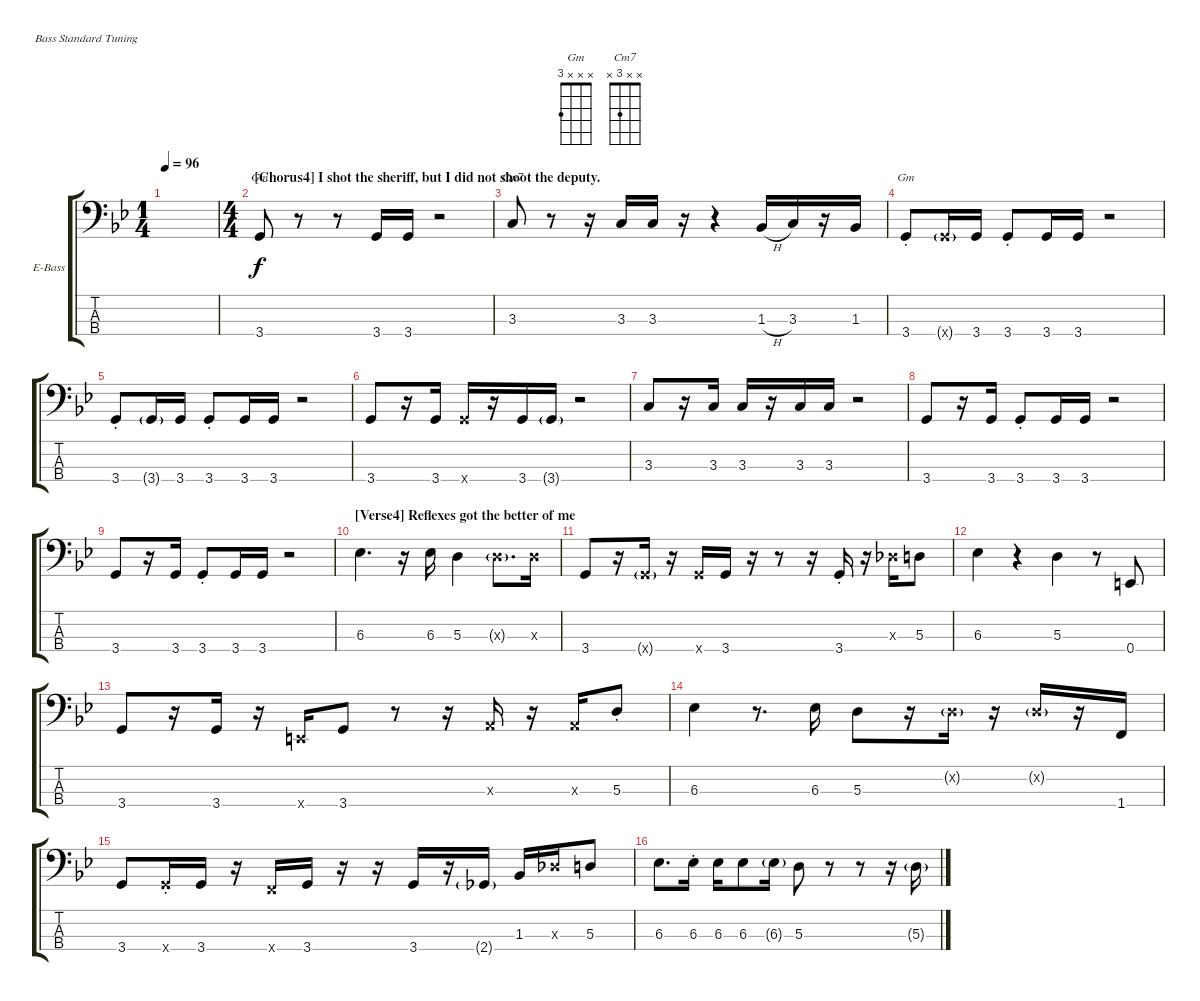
\bracketExtendMode groupsimilarinstruments
\firstSystemTrackNameOrientation horizontal
\otherSystemsTrackNameOrientation horizontal
\track ("Bass" "E-Bass") {instrument electricbassfinger}
\staff {score tabs}
\tuning (G2 D2 A1 E1)
\chord ("Gm" x x x 3)
\chord ("Cm7" x x 3 x)
\ts (1 4)
\tempo 96
\clef f4
\ks gminor
|
\ts (4 4)
\section ("" "[Chorus4] I shot the sheriff, but I did not shoot the deputy.")
3.4.8{ch "Gm"} r.8 r.8 3.4.16 3.4.16 r.2 |
3.3.8{ch "Cm7"} r.8 r.16 3.3.16 3.3.16 r.16 r.4 1.3{h}.16 3.3.16 r.16 1.3.16 |
3.4{st}.8{ch "Gm"} 3.4{g x}.16 3.4.16 3.4{st}.8 3.4.16 3.4.16 r.2 |
3.4{st}.8 3.4{g}.16 3.4.16 3.4{st}.8 3.4.16 3.4.16 r.2 |
3.4.8 r.16 3.4.16 3.4{x}.16 r.16 3.4.16 3.4{g}.16 r.2 |
3.3.8 r.16 3.3.16 3.3.16 r.16 3.3.16 3.3.16 r.2 |
3.4.8 r.16 3.4.16 3.4{st}.8 3.4.16 3.4.16 r.2 |
3.4.8 r.16 3.4.16 3.4{st}.8 3.4.16 3.4.16 r.2 |
\section ("" "[Verse4] Reflexes got the better of me")
6.3.4{d} r.16 6.3.16 5.3.4 5.3{g x}.8{d} 5.3{x}.16 |
3.4.8 r.16 3.4{g x}.16 r.16 3.4{x}.16 3.4.16 r.16 r.8 r.16 3.4{st}.16 r.16 4.3{x}.16 5.3.8 |
6.3.4 r.4 5.3.4 r.8 0.4.8 |
3.4.8 r.16 3.4.16 r.16 0.4{x}.16 3.4.8 r.8 r.16 0.3{x}.16 r.16 0.3{x}.16 5.3{st}.8 |
6.3.4 r.8{d} 6.3.16 5.3.8 r.16 0.2{g x}.16 r.16 0.2{g x}.16 r.16 1.4.16 |
3.4.8 3.4{st x}.16 3.4.16 r.16 1.4{x}.16 3.4.16 r.16 r.16 3.4.16 r.16 2.4{g}.16 1.3.16 4.3{x}.16 5.3.8 |
6.3.8{d} 6.3{st}.16 6.3.16 6.3.8 6.3{g}.16 5.3.8 r.8 r.8 r.16 5.3{g}.16
